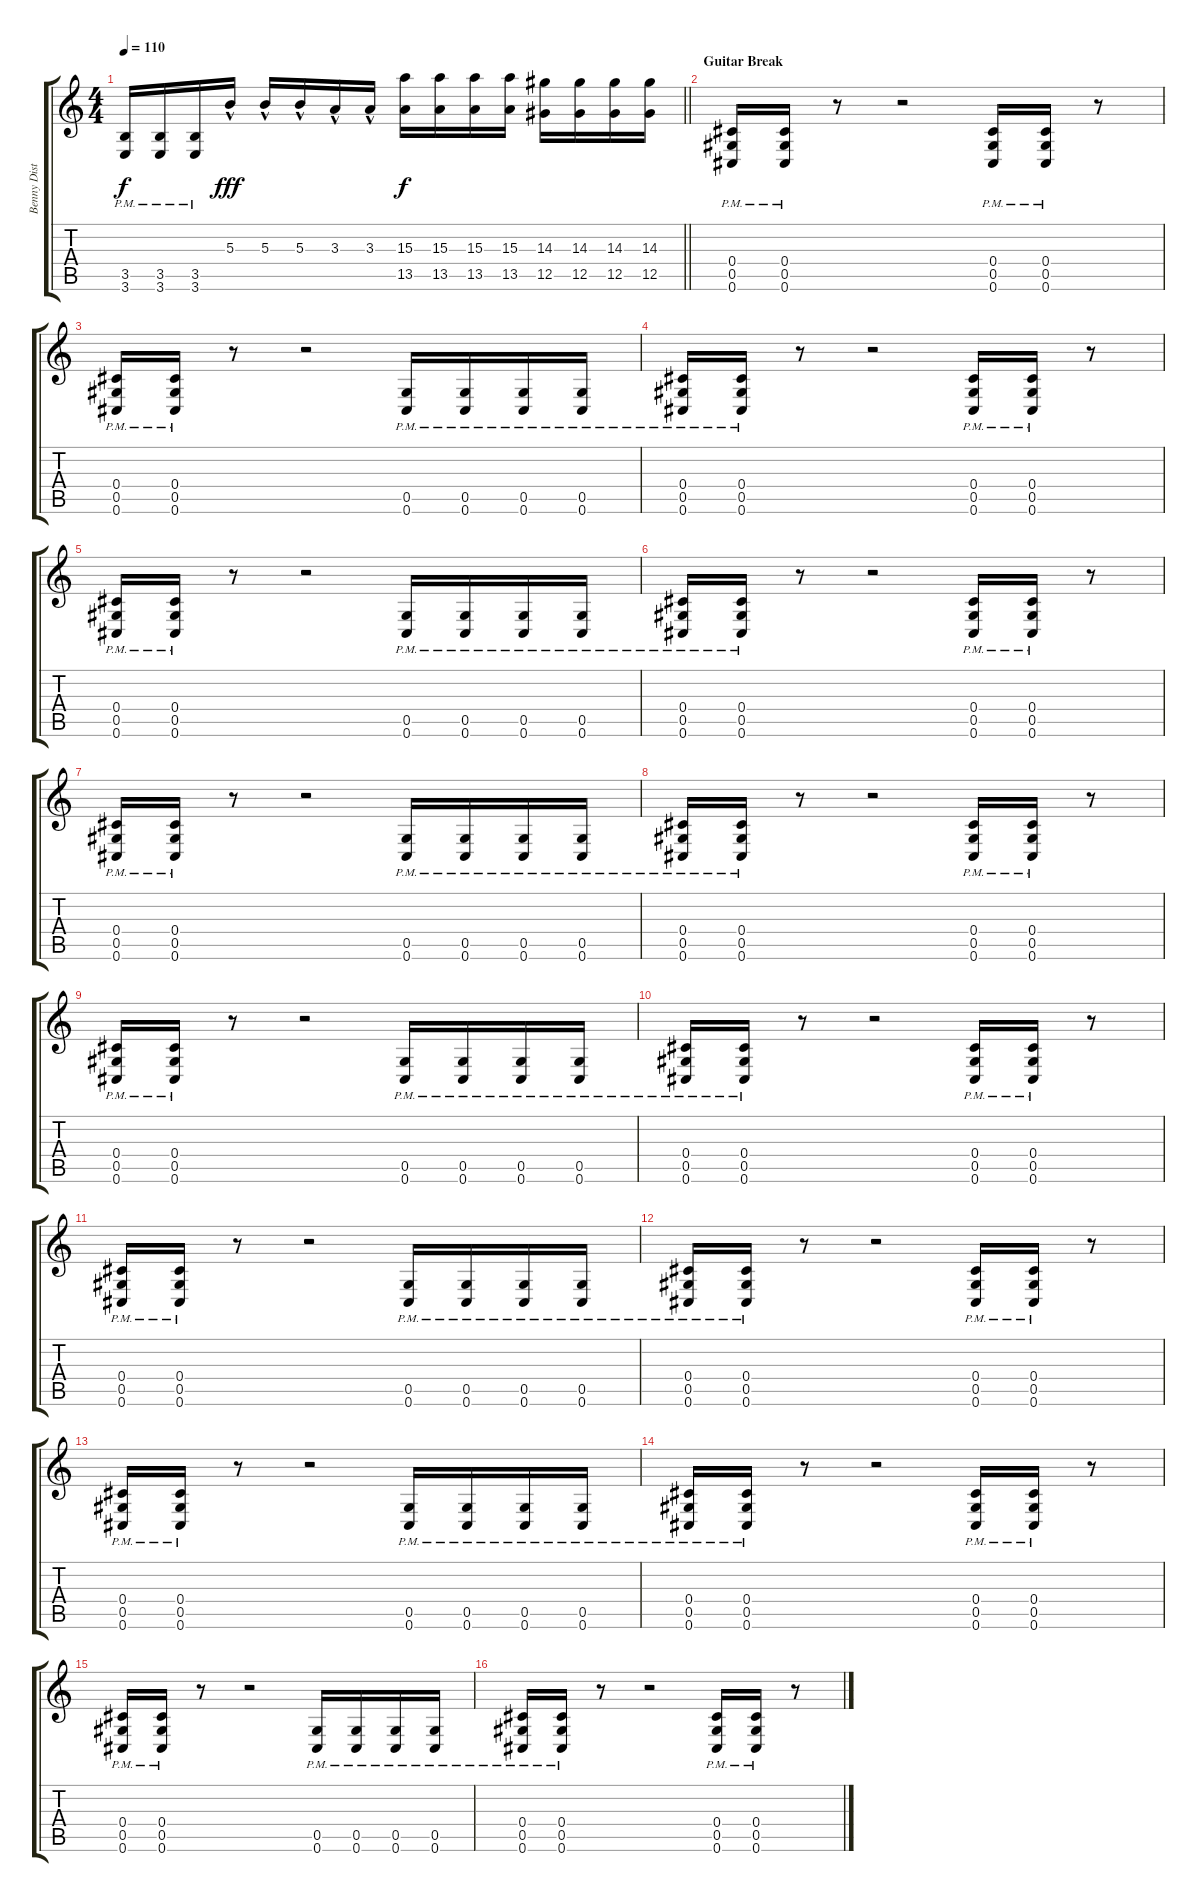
\track ("Benny Distortion" "Benny Dist") {instrument distortionguitar}
\staff {score tabs}
\tuning (Eb4 Bb3 Gb3 Db3 Ab2 Db2) {hide}
\ts (4 4)
\tempo 110
\clef g2
\barLineRight lightlight
\ks c
(3.5{pm} 3.6{pm}).16{dy f} (3.5{pm} 3.6{pm}).16 (3.5{pm} 3.6{pm}).16 5.3{hac}.16{dy fff} 5.3{hac}.16 5.3{hac}.16 3.3{hac}.16 3.3{hac}.16 (15.3 13.5).16{dy f} (15.3 13.5).16 (15.3 13.5).16 (15.3 13.5).16 (14.3 12.5).16 (14.3 12.5).16 (14.3 12.5).16 (14.3 12.5).16 |
\section ("" "Guitar Break")
(0.4{pm} 0.5{pm} 0.6{pm}).16 (0.4{pm} 0.5{pm} 0.6{pm}).16 r.8 r.2 (0.4{pm} 0.5{pm} 0.6{pm}).16 (0.4{pm} 0.5{pm} 0.6{pm}).16 r.8 |
(0.4{pm} 0.5{pm} 0.6{pm}).16 (0.4{pm} 0.5{pm} 0.6{pm}).16 r.8 r.2 (0.5{pm} 0.6{pm}).16 (0.5{pm} 0.6{pm}).16 (0.5{pm} 0.6{pm}).16 (0.5{pm} 0.6{pm}).16 |
(0.4{pm} 0.5{pm} 0.6{pm}).16 (0.4{pm} 0.5{pm} 0.6{pm}).16 r.8 r.2 (0.4{pm} 0.5{pm} 0.6{pm}).16 (0.4{pm} 0.5{pm} 0.6{pm}).16 r.8 |
(0.4{pm} 0.5{pm} 0.6{pm}).16 (0.4{pm} 0.5{pm} 0.6{pm}).16 r.8 r.2 (0.5{pm} 0.6{pm}).16 (0.5{pm} 0.6{pm}).16 (0.5{pm} 0.6{pm}).16 (0.5{pm} 0.6{pm}).16 |
(0.4{pm} 0.5{pm} 0.6{pm}).16 (0.4{pm} 0.5{pm} 0.6{pm}).16 r.8 r.2 (0.4{pm} 0.5{pm} 0.6{pm}).16 (0.4{pm} 0.5{pm} 0.6{pm}).16 r.8 |
(0.4{pm} 0.5{pm} 0.6{pm}).16 (0.4{pm} 0.5{pm} 0.6{pm}).16 r.8 r.2 (0.5{pm} 0.6{pm}).16 (0.5{pm} 0.6{pm}).16 (0.5{pm} 0.6{pm}).16 (0.5{pm} 0.6{pm}).16 |
(0.4{pm} 0.5{pm} 0.6{pm}).16 (0.4{pm} 0.5{pm} 0.6{pm}).16 r.8 r.2 (0.4{pm} 0.5{pm} 0.6{pm}).16 (0.4{pm} 0.5{pm} 0.6{pm}).16 r.8 |
(0.4{pm} 0.5{pm} 0.6{pm}).16 (0.4{pm} 0.5{pm} 0.6{pm}).16 r.8 r.2 (0.5{pm} 0.6{pm}).16 (0.5{pm} 0.6{pm}).16 (0.5{pm} 0.6{pm}).16 (0.5{pm} 0.6{pm}).16 |
(0.4{pm} 0.5{pm} 0.6{pm}).16 (0.4{pm} 0.5{pm} 0.6{pm}).16 r.8 r.2 (0.4{pm} 0.5{pm} 0.6{pm}).16 (0.4{pm} 0.5{pm} 0.6{pm}).16 r.8 |
(0.4{pm} 0.5{pm} 0.6{pm}).16 (0.4{pm} 0.5{pm} 0.6{pm}).16 r.8 r.2 (0.5{pm} 0.6{pm}).16 (0.5{pm} 0.6{pm}).16 (0.5{pm} 0.6{pm}).16 (0.5{pm} 0.6{pm}).16 |
(0.4{pm} 0.5{pm} 0.6{pm}).16 (0.4{pm} 0.5{pm} 0.6{pm}).16 r.8 r.2 (0.4{pm} 0.5{pm} 0.6{pm}).16 (0.4{pm} 0.5{pm} 0.6{pm}).16 r.8 |
(0.4{pm} 0.5{pm} 0.6{pm}).16 (0.4{pm} 0.5{pm} 0.6{pm}).16 r.8 r.2 (0.5{pm} 0.6{pm}).16 (0.5{pm} 0.6{pm}).16 (0.5{pm} 0.6{pm}).16 (0.5{pm} 0.6{pm}).16 |
(0.4{pm} 0.5{pm} 0.6{pm}).16 (0.4{pm} 0.5{pm} 0.6{pm}).16 r.8 r.2 (0.4{pm} 0.5{pm} 0.6{pm}).16 (0.4{pm} 0.5{pm} 0.6{pm}).16 r.8 |
(0.4{pm} 0.5{pm} 0.6{pm}).16 (0.4{pm} 0.5{pm} 0.6{pm}).16 r.8 r.2 (0.5{pm} 0.6{pm}).16 (0.5{pm} 0.6{pm}).16 (0.5{pm} 0.6{pm}).16 (0.5{pm} 0.6{pm}).16 |
(0.4{pm} 0.5{pm} 0.6{pm}).16 (0.4{pm} 0.5{pm} 0.6{pm}).16 r.8 r.2 (0.4{pm} 0.5{pm} 0.6{pm}).16 (0.4{pm} 0.5{pm} 0.6{pm}).16 r.8
